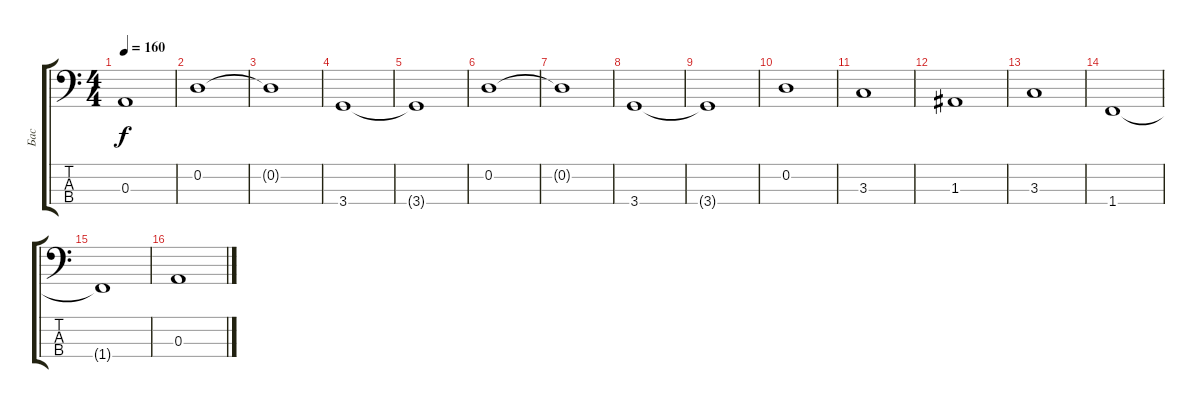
\track ("Бас" "Бас") {instrument electricbasspick}
\staff {score tabs}
\tuning (G2 D2 A1 E1) {hide}
\ts (4 4)
\tempo 160
\clef f4
\ks c
0.3{t}.1{dy f} |
0.2.1 |
0.2{t}.1 |
3.4.1 |
3.4{t}.1 |
0.2.1 |
0.2{t}.1 |
3.4.1 |
3.4{t}.1 |
0.2.1 |
3.3.1 |
1.3.1 |
3.3.1 |
1.4.1 |
1.4{t}.1 |
0.3.1
